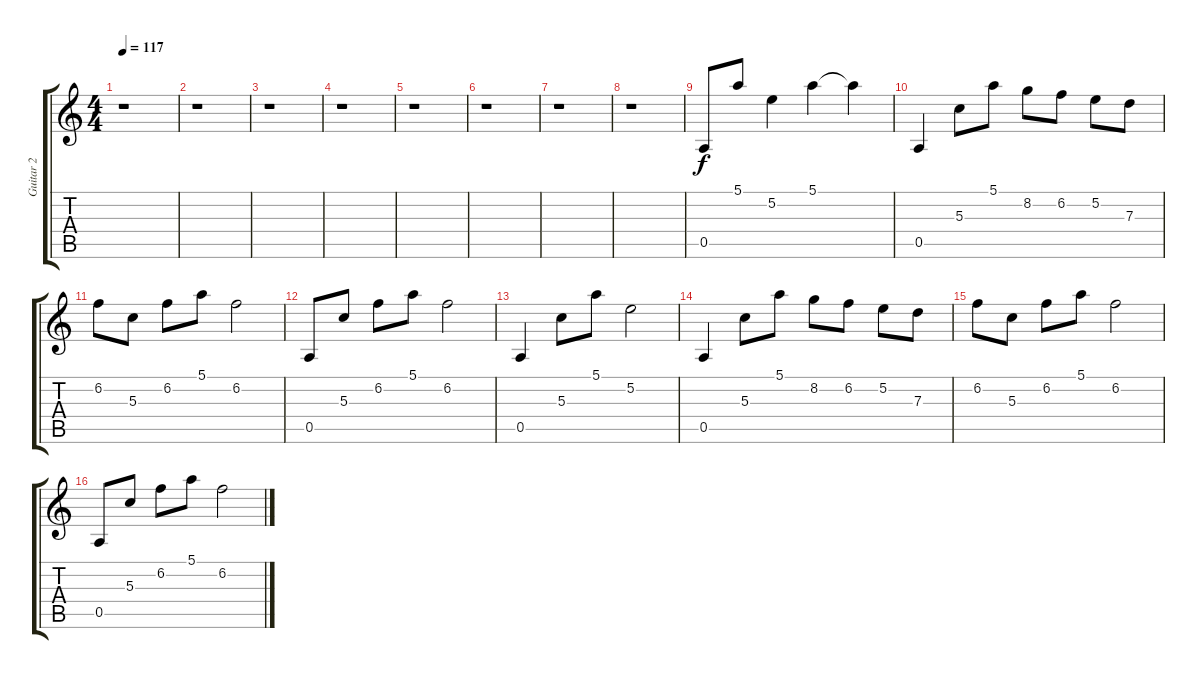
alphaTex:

\track ("Guitar 2" "Guitar 2") {instrument acousticguitarsteel}
\staff {score tabs}
\tuning (E4 B3 G3 D3 A2 E2) {hide}
\ts (4 4)
\tempo 117
\clef g2
\ks c
r.1{dy f instrument acousticguitarsteel} |
r.1 |
r.1 |
r.1 |
r.1 |
r.1 |
r.1 |
r.1 |
0.5.8 5.1.8 5.2.4 5.1.4 5.1{t}.4 |
0.5.4 5.3.8 5.1.8 8.2.8 6.2.8 5.2.8 7.3.8 |
6.2.8 5.3.8 6.2.8 5.1.8 6.2.2 |
0.5.8 5.3.8 6.2.8 5.1.8 6.2.2 |
0.5.4 5.3.8 5.1.8 5.2.2 |
0.5.4 5.3.8 5.1.8 8.2.8 6.2.8 5.2.8 7.3.8 |
6.2.8 5.3.8 6.2.8 5.1.8 6.2.2 |
0.5.8 5.3.8 6.2.8 5.1.8 6.2.2
